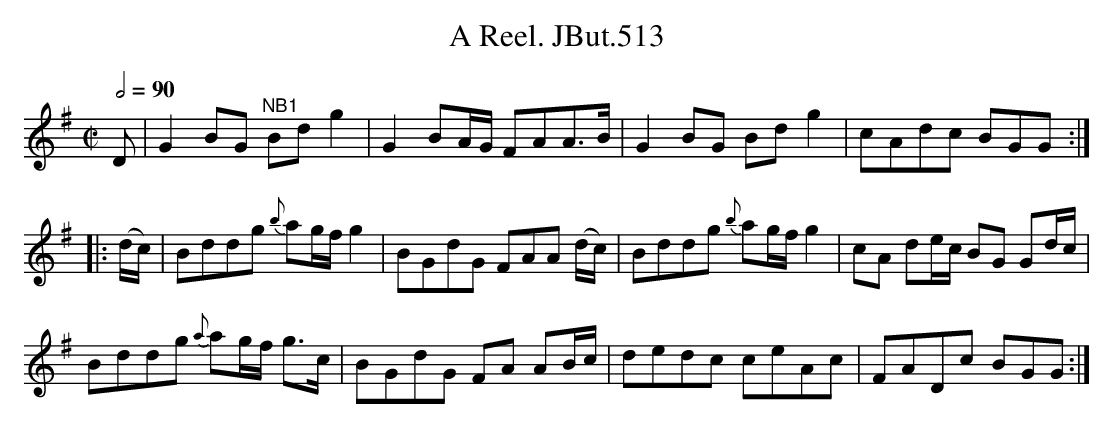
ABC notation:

X:1
T:Reel. JBut.513, A
M:C|
L:1/8
Q:1/2=90
K:G
D|G2BG "^NB1"Bdg2|G2BA/G/ FAA>B|G2BG Bdg2|cAdc BGG:|
|:(d/c/)|Bddg {b}ag/f/g2|BGdG FAA (d/c/)|Bddg {b}ag/f/ g2|cA de/c/ BG Gd/c/|
Bddg {a}ag/f/ g>c|BGdG FA AB/c/|dedc ceAc|FADc BGG:|
